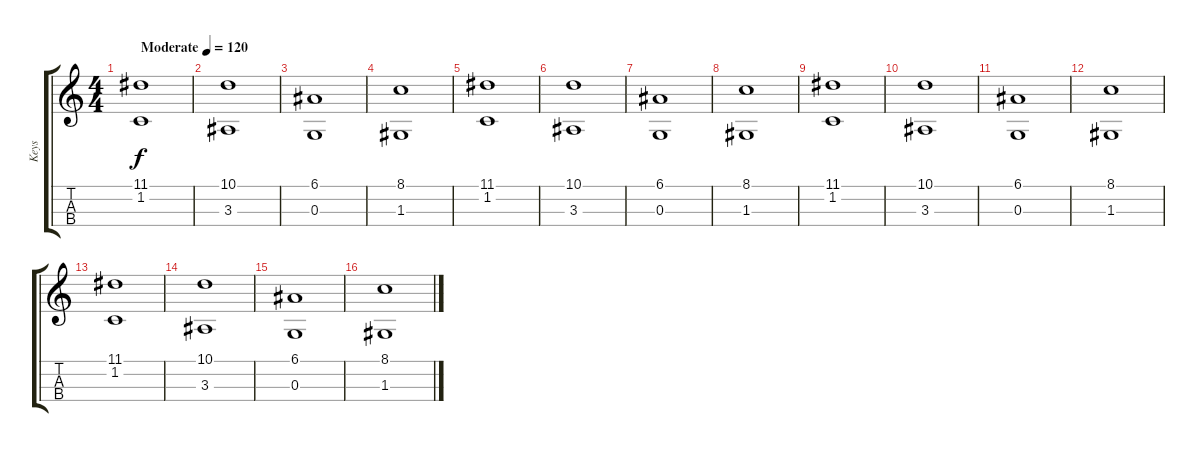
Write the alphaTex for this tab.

\track ("Keys" "Keys") {instrument pad4choir}
\staff {score tabs}
\tuning (E4 B3 G3 D3) {hide}
\ts (4 4)
\tempo (120 "Moderate")
\clef g2
\ks c
(11.1 1.2).1{dy f instrument pad4choir} |
(10.1 3.3).1 |
(6.1 0.3).1 |
(8.1 1.3).1 |
(11.1 1.2).1 |
(10.1 3.3).1 |
(6.1 0.3).1 |
(8.1 1.3).1 |
(11.1 1.2).1 |
(10.1 3.3).1 |
(6.1 0.3).1 |
(8.1 1.3).1 |
(11.1 1.2).1 |
(10.1 3.3).1 |
(6.1 0.3).1 |
(8.1 1.3).1
